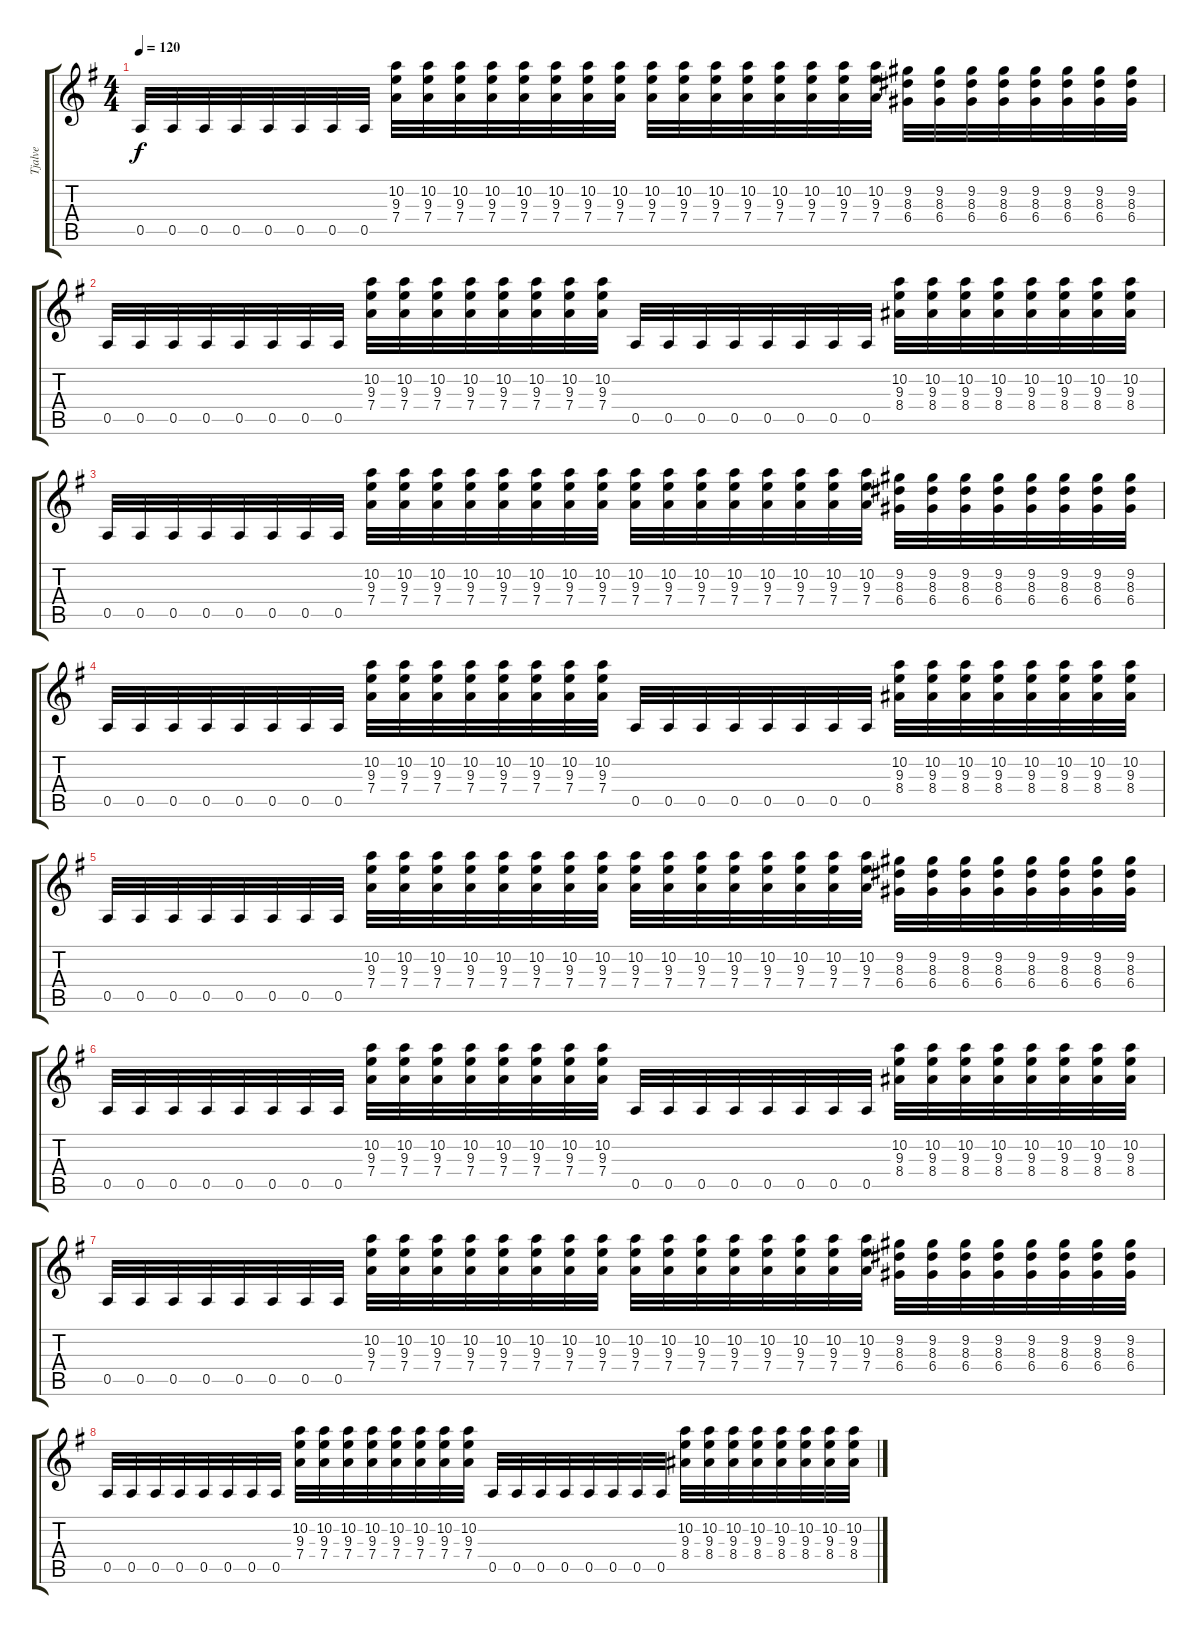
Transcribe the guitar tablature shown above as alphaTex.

\track ("Tjalve" "Tjalve") {instrument distortionguitar}
\staff {score tabs}
\tuning (E4 B3 G3 D3 A2 E2) {hide}
\ts (4 4)
\tempo 120
\clef g2
\ks g
0.5.32{dy f} 0.5.32 0.5.32 0.5.32 0.5.32 0.5.32 0.5.32 0.5.32 (10.2 9.3 7.4).32 (10.2 9.3 7.4).32 (10.2 9.3 7.4).32 (10.2 9.3 7.4).32 (10.2 9.3 7.4).32 (10.2 9.3 7.4).32 (10.2 9.3 7.4).32 (10.2 9.3 7.4).32 (10.2 9.3 7.4).32 (10.2 9.3 7.4).32 (10.2 9.3 7.4).32 (10.2 9.3 7.4).32 (10.2 9.3 7.4).32 (10.2 9.3 7.4).32 (10.2 9.3 7.4).32 (10.2 9.3 7.4).32 (9.2 8.3 6.4).32 (9.2 8.3 6.4).32 (9.2 8.3 6.4).32 (9.2 8.3 6.4).32 (9.2 8.3 6.4).32 (9.2 8.3 6.4).32 (9.2 8.3 6.4).32 (9.2 8.3 6.4).32 |
0.5.32 0.5.32 0.5.32 0.5.32 0.5.32 0.5.32 0.5.32 0.5.32 (10.2 9.3 7.4).32 (10.2 9.3 7.4).32 (10.2 9.3 7.4).32 (10.2 9.3 7.4).32 (10.2 9.3 7.4).32 (10.2 9.3 7.4).32 (10.2 9.3 7.4).32 (10.2 9.3 7.4).32 0.5.32 0.5.32 0.5.32 0.5.32 0.5.32 0.5.32 0.5.32 0.5.32 (10.2 9.3 8.4).32 (10.2 9.3 8.4).32 (10.2 9.3 8.4).32 (10.2 9.3 8.4).32 (10.2 9.3 8.4).32 (10.2 9.3 8.4).32 (10.2 9.3 8.4).32 (10.2 9.3 8.4).32 |
0.5.32 0.5.32 0.5.32 0.5.32 0.5.32 0.5.32 0.5.32 0.5.32 (10.2 9.3 7.4).32 (10.2 9.3 7.4).32 (10.2 9.3 7.4).32 (10.2 9.3 7.4).32 (10.2 9.3 7.4).32 (10.2 9.3 7.4).32 (10.2 9.3 7.4).32 (10.2 9.3 7.4).32 (10.2 9.3 7.4).32 (10.2 9.3 7.4).32 (10.2 9.3 7.4).32 (10.2 9.3 7.4).32 (10.2 9.3 7.4).32 (10.2 9.3 7.4).32 (10.2 9.3 7.4).32 (10.2 9.3 7.4).32 (9.2 8.3 6.4).32 (9.2 8.3 6.4).32 (9.2 8.3 6.4).32 (9.2 8.3 6.4).32 (9.2 8.3 6.4).32 (9.2 8.3 6.4).32 (9.2 8.3 6.4).32 (9.2 8.3 6.4).32 |
0.5.32 0.5.32 0.5.32 0.5.32 0.5.32 0.5.32 0.5.32 0.5.32 (10.2 9.3 7.4).32 (10.2 9.3 7.4).32 (10.2 9.3 7.4).32 (10.2 9.3 7.4).32 (10.2 9.3 7.4).32 (10.2 9.3 7.4).32 (10.2 9.3 7.4).32 (10.2 9.3 7.4).32 0.5.32 0.5.32 0.5.32 0.5.32 0.5.32 0.5.32 0.5.32 0.5.32 (10.2 9.3 8.4).32 (10.2 9.3 8.4).32 (10.2 9.3 8.4).32 (10.2 9.3 8.4).32 (10.2 9.3 8.4).32 (10.2 9.3 8.4).32 (10.2 9.3 8.4).32 (10.2 9.3 8.4).32 |
0.5.32 0.5.32 0.5.32 0.5.32 0.5.32 0.5.32 0.5.32 0.5.32 (10.2 9.3 7.4).32 (10.2 9.3 7.4).32 (10.2 9.3 7.4).32 (10.2 9.3 7.4).32 (10.2 9.3 7.4).32 (10.2 9.3 7.4).32 (10.2 9.3 7.4).32 (10.2 9.3 7.4).32 (10.2 9.3 7.4).32 (10.2 9.3 7.4).32 (10.2 9.3 7.4).32 (10.2 9.3 7.4).32 (10.2 9.3 7.4).32 (10.2 9.3 7.4).32 (10.2 9.3 7.4).32 (10.2 9.3 7.4).32 (9.2 8.3 6.4).32 (9.2 8.3 6.4).32 (9.2 8.3 6.4).32 (9.2 8.3 6.4).32 (9.2 8.3 6.4).32 (9.2 8.3 6.4).32 (9.2 8.3 6.4).32 (9.2 8.3 6.4).32 |
0.5.32 0.5.32 0.5.32 0.5.32 0.5.32 0.5.32 0.5.32 0.5.32 (10.2 9.3 7.4).32 (10.2 9.3 7.4).32 (10.2 9.3 7.4).32 (10.2 9.3 7.4).32 (10.2 9.3 7.4).32 (10.2 9.3 7.4).32 (10.2 9.3 7.4).32 (10.2 9.3 7.4).32 0.5.32 0.5.32 0.5.32 0.5.32 0.5.32 0.5.32 0.5.32 0.5.32 (10.2 9.3 8.4).32 (10.2 9.3 8.4).32 (10.2 9.3 8.4).32 (10.2 9.3 8.4).32 (10.2 9.3 8.4).32 (10.2 9.3 8.4).32 (10.2 9.3 8.4).32 (10.2 9.3 8.4).32 |
0.5.32 0.5.32 0.5.32 0.5.32 0.5.32 0.5.32 0.5.32 0.5.32 (10.2 9.3 7.4).32 (10.2 9.3 7.4).32 (10.2 9.3 7.4).32 (10.2 9.3 7.4).32 (10.2 9.3 7.4).32 (10.2 9.3 7.4).32 (10.2 9.3 7.4).32 (10.2 9.3 7.4).32 (10.2 9.3 7.4).32 (10.2 9.3 7.4).32 (10.2 9.3 7.4).32 (10.2 9.3 7.4).32 (10.2 9.3 7.4).32 (10.2 9.3 7.4).32 (10.2 9.3 7.4).32 (10.2 9.3 7.4).32 (9.2 8.3 6.4).32 (9.2 8.3 6.4).32 (9.2 8.3 6.4).32 (9.2 8.3 6.4).32 (9.2 8.3 6.4).32 (9.2 8.3 6.4).32 (9.2 8.3 6.4).32 (9.2 8.3 6.4).32 |
0.5.32 0.5.32 0.5.32 0.5.32 0.5.32 0.5.32 0.5.32 0.5.32 (10.2 9.3 7.4).32 (10.2 9.3 7.4).32 (10.2 9.3 7.4).32 (10.2 9.3 7.4).32 (10.2 9.3 7.4).32 (10.2 9.3 7.4).32 (10.2 9.3 7.4).32 (10.2 9.3 7.4).32 0.5.32 0.5.32 0.5.32 0.5.32 0.5.32 0.5.32 0.5.32 0.5.32 (10.2 9.3 8.4).32 (10.2 9.3 8.4).32 (10.2 9.3 8.4).32 (10.2 9.3 8.4).32 (10.2 9.3 8.4).32 (10.2 9.3 8.4).32 (10.2 9.3 8.4).32 (10.2 9.3 8.4).32
